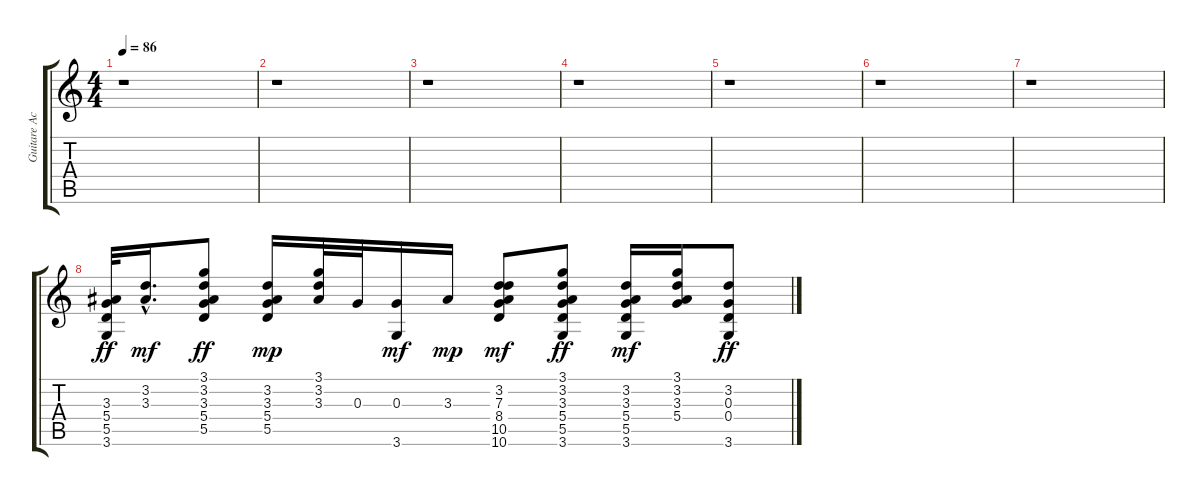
\track ("Guitare Accoustique" "Guitare Ac") {instrument acousticguitarsteel}
\staff {score tabs}
\tuning (E4 B3 G3 D3 A2 E2) {hide}
\ts (4 4)
\tempo 86
\clef g2
\ks c
r.1{dy ff} |
r.1 |
r.1 |
r.1 |
r.1 |
r.1 |
r.1 |
(3.3 5.4 5.5 3.6).32 (3.2{hac} 3.3{hac}).16{d dy mf} (3.1 3.2 3.3 5.4 5.5).8{dy ff} (3.2 3.3 5.4 5.5).16{dy mp} (3.1 3.2 3.3).32 0.3.32 (0.3 3.6).16{dy mf} 3.3.16{dy mp} (3.2 7.3 8.4 10.5 10.6).8{dy mf} (3.1 3.2 3.3 5.4 5.5 3.6).8{dy ff} (3.2 3.3 5.4 5.5 3.6).16{dy mf} (3.1 3.2 3.3 5.4).16 (3.2 0.3 0.4 3.6).8{dy ff}
